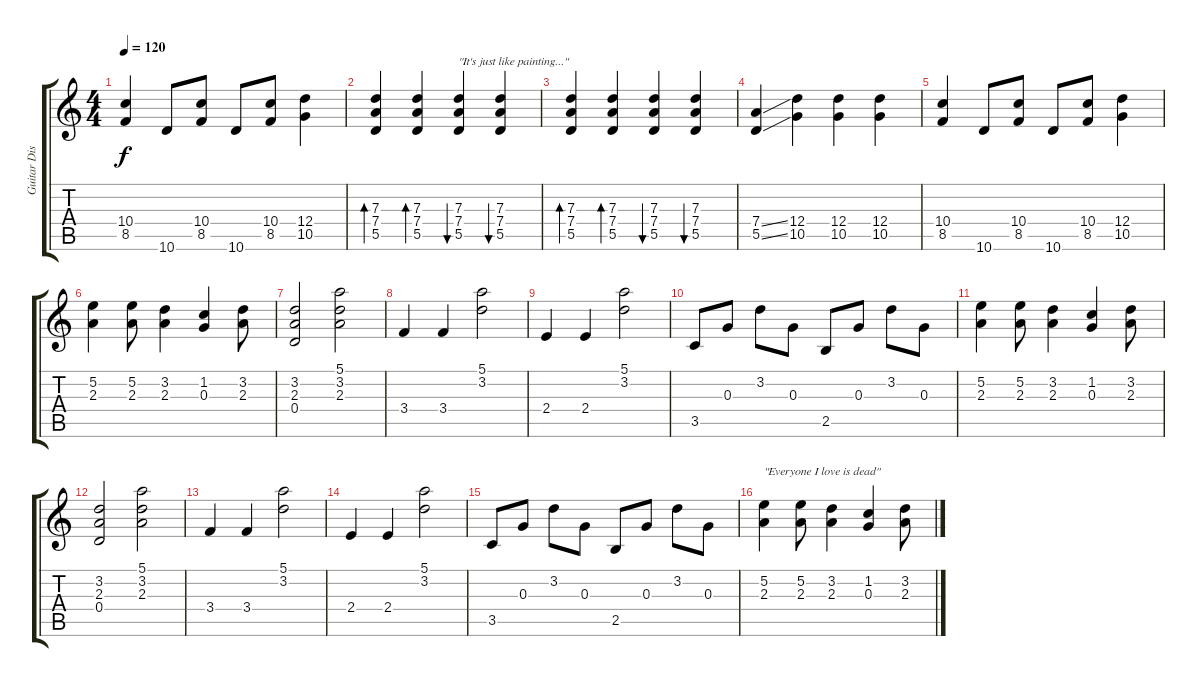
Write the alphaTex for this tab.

\track ("Guitar Disto" "Guitar Dis") {instrument distortionguitar}
\staff {score tabs}
\tuning (E4 B3 G3 D3 A2 E2) {hide}
\ts (4 4)
\tempo 120
\clef g2
\ks c
(10.4 8.5).4{dy f} 10.6.8 (10.4 8.5).8 10.6.8 (10.4 8.5).8 (12.4 10.5).4 |
(7.3 7.4 5.5).4{bd 120} (7.3 7.4 5.5).4{bd 120} (7.3 7.4 5.5).4{bu 120 txt "\"It's just like painting...\""} (7.3 7.4 5.5).4{bu 120} |
(7.3 7.4 5.5).4{bd 120} (7.3 7.4 5.5).4{bd 120} (7.3 7.4 5.5).4{bu 120} (7.3 7.4 5.5).4{bu 120} |
(7.4{ss} 5.5{ss}).4 (12.4 10.5).4 (12.4 10.5).4 (12.4 10.5).4 |
(10.4 8.5).4 10.6.8 (10.4 8.5).8 10.6.8 (10.4 8.5).8 (12.4 10.5).4 |
(5.2 2.3).4 (5.2 2.3).8 (3.2 2.3).4 (1.2 0.3).4 (3.2 2.3).8 |
(3.2 2.3 0.4).2 (5.1 3.2 2.3).2 |
3.4.4 3.4.4 (5.1 3.2).2 |
2.4.4 2.4.4 (5.1 3.2).2 |
3.5.8 0.3.8 3.2.8 0.3.8 2.5.8 0.3.8 3.2.8 0.3.8 |
(5.2 2.3).4 (5.2 2.3).8 (3.2 2.3).4 (1.2 0.3).4 (3.2 2.3).8 |
(3.2 2.3 0.4).2 (5.1 3.2 2.3).2 |
3.4.4 3.4.4 (5.1 3.2).2 |
2.4.4 2.4.4 (5.1 3.2).2 |
3.5.8 0.3.8 3.2.8 0.3.8 2.5.8 0.3.8 3.2.8 0.3.8 |
(5.2 2.3).4{txt "\"Everyone I love is dead\""} (5.2 2.3).8 (3.2 2.3).4 (1.2 0.3).4 (3.2 2.3).8
